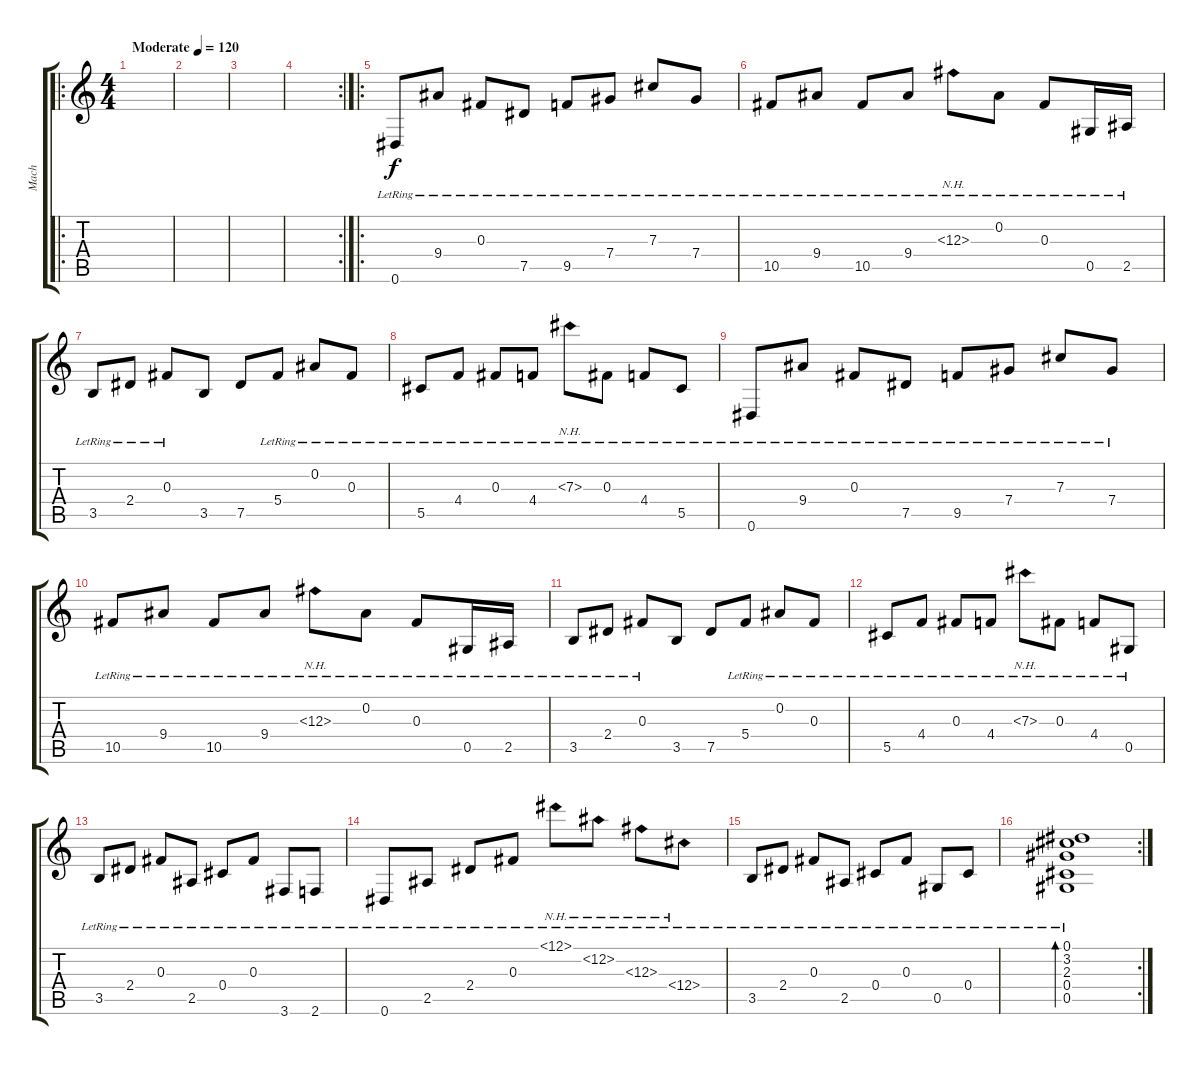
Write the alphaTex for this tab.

\track ("Mach" "Mach") {instrument electricguitarclean}
\staff {score tabs}
\tuning (Eb4 Bb3 Gb3 Db3 Ab2 Eb2) {hide}
\ro
\ts (4 4)
\tempo (120 "Moderate")
\clef g2
\ks c
|
|
|
\rc 2
|
\ro
0.6{lr}.8 9.4{lr}.8 0.3{lr}.8 7.5{lr}.8 9.5{lr}.8 7.4{lr}.8 7.3{lr}.8 7.4{lr}.8 |
10.5{lr}.8 9.4{lr}.8 10.5{lr}.8 9.4{lr}.8 12.3{nh lr}.8 0.2{lr}.8 0.3{lr}.8 0.5{lr}.16 2.5{lr}.16 |
3.5{lr}.8 2.4{lr}.8 0.3{lr}.8 3.5.8 7.5.8 5.4{lr}.8 0.2{lr}.8 0.3{lr}.8 |
5.5{lr}.8 4.4{lr}.8 0.3{lr}.8 4.4{lr}.8 7.3{nh lr}.8 0.3{lr}.8 4.4{lr}.8 5.5{lr}.8 |
0.6{lr}.8 9.4{lr}.8 0.3{lr}.8 7.5{lr}.8 9.5{lr}.8 7.4{lr}.8 7.3{lr}.8 7.4{lr}.8 |
10.5{lr}.8 9.4{lr}.8 10.5{lr}.8 9.4{lr}.8 12.3{nh lr}.8 0.2{lr}.8 0.3{lr}.8 0.5{lr}.16 2.5{lr}.16 |
3.5{lr}.8 2.4{lr}.8 0.3{lr}.8 3.5.8 7.5.8 5.4{lr}.8 0.2{lr}.8 0.3{lr}.8 |
5.5{lr}.8 4.4{lr}.8 0.3{lr}.8 4.4{lr}.8 7.3{nh lr}.8 0.3{lr}.8 4.4{lr}.8 0.5{lr}.8 |
3.5{lr}.8 2.4{lr}.8 0.3{lr}.8 2.5{lr}.8 0.4{lr}.8 0.3{lr}.8 3.6{lr}.8 2.6{lr}.8 |
0.6{lr}.8 2.5{lr}.8 2.4{lr}.8 0.3{lr}.8 12.1{nh lr}.8 12.2{nh lr}.8 12.3{nh lr}.8 12.4{nh lr}.8 |
3.5{lr}.8 2.4{lr}.8 0.3{lr}.8 2.5{lr}.8 0.4{lr}.8 0.3{lr}.8 0.5{lr}.8 0.4{lr}.8 |
\rc 2
(0.1{lr} 3.2{lr} 2.3{lr} 0.4{lr} 0.5{lr}).1{bd 120}
